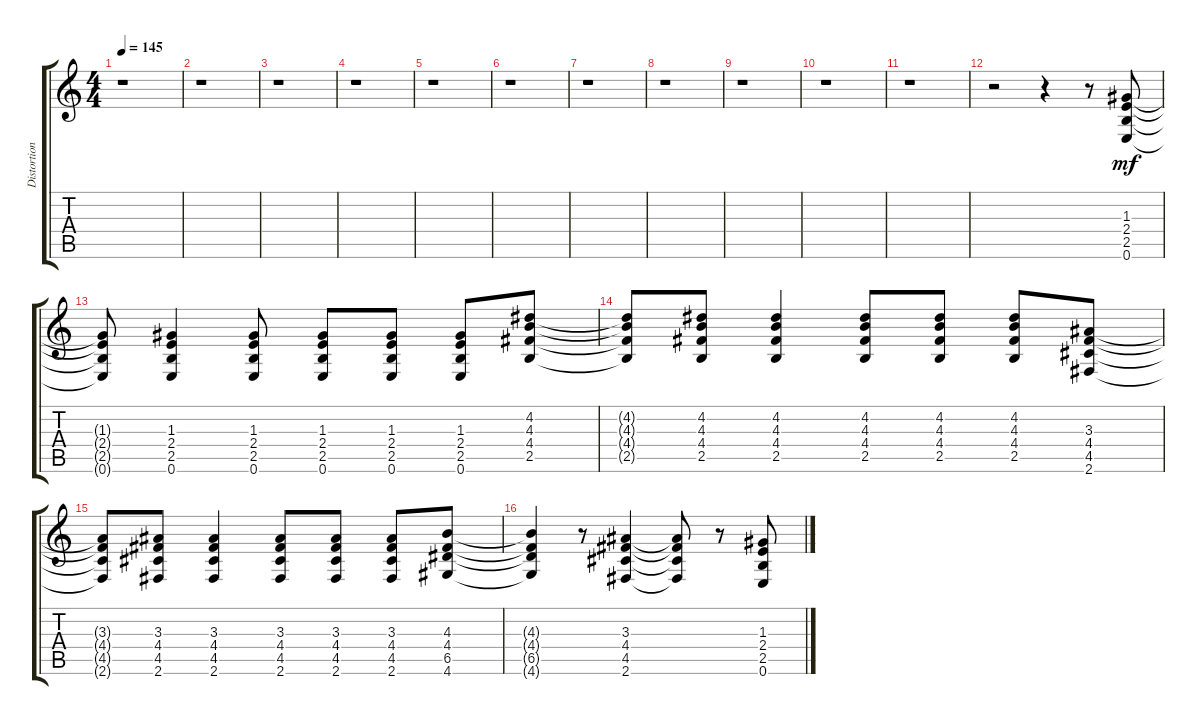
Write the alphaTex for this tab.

\track ("Distortion Overdub 1" "Distortion") {instrument overdrivenguitar}
\staff {score tabs}
\tuning (E4 B3 G3 D3 A2 E2) {hide}
\ts (4 4)
\tempo 145
\clef g2
\ks c
r.1{dy mf} |
r.1 |
r.1 |
r.1 |
r.1 |
r.1 |
r.1 |
r.1 |
r.1 |
r.1 |
r.1 |
r.2 r.4 r.8 (1.3 2.4 2.5 0.6).8 |
(1.3{t} 2.4{t} 2.5{t} 0.6{t}).8 (1.3 2.4 2.5 0.6).4 (1.3 2.4 2.5 0.6).8 (1.3 2.4 2.5 0.6).8 (1.3 2.4 2.5 0.6).8 (1.3 2.4 2.5 0.6).8 (4.2 4.3 4.4 2.5).8 |
(4.2{t} 4.3{t} 4.4{t} 2.5{t}).8 (4.2 4.3 4.4 2.5).8 (4.2 4.3 4.4 2.5).4 (4.2 4.3 4.4 2.5).8 (4.2 4.3 4.4 2.5).8 (4.2 4.3 4.4 2.5).8 (3.3 4.4 4.5 2.6).8 |
(3.3{t} 4.4{t} 4.5{t} 2.6{t}).8 (3.3 4.4 4.5 2.6).8 (3.3 4.4 4.5 2.6).4 (3.3 4.4 4.5 2.6).8 (3.3 4.4 4.5 2.6).8 (3.3 4.4 4.5 2.6).8 (4.3 4.4 6.5 4.6).8 |
(4.3{t} 4.4{t} 6.5{t} 4.6{t}).4 r.8 (3.3 4.4 4.5 2.6).4 (3.3{t} 4.4{t} 4.5{t} 2.6{t}).8 r.8 (1.3 2.4 2.5 0.6).8
